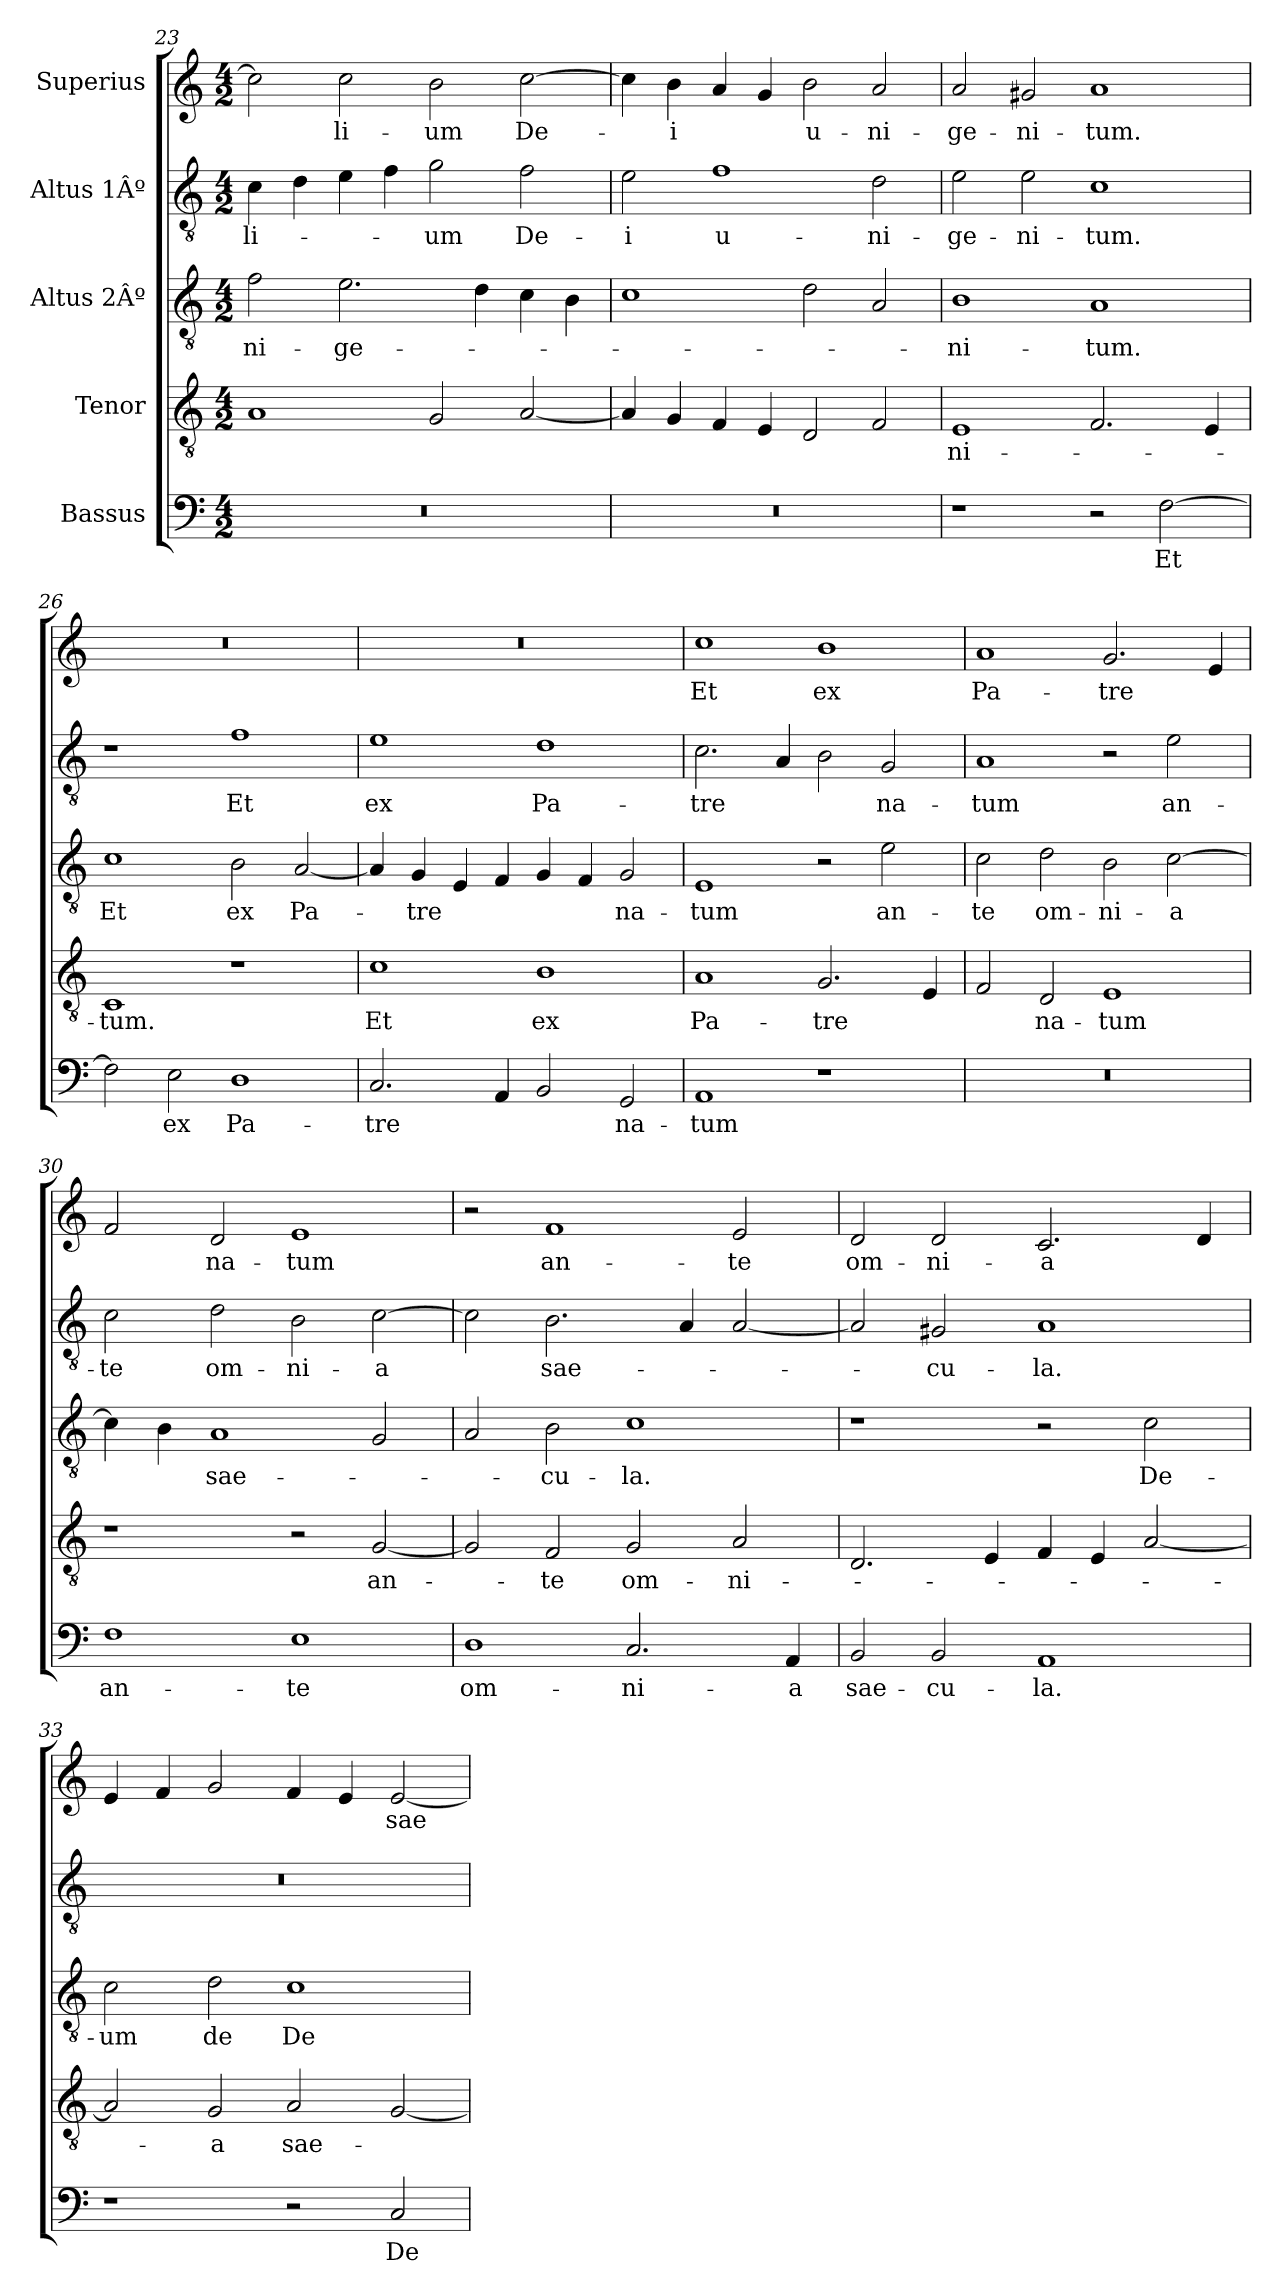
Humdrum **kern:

**kern	**text	**kern	**text	**kern	**text	**kern	**text	**kern	**text
*part5	*part5	*part4	*part4	*part3	*part3	*part2	*part2	*part1	*part1
*staff5	*staff5	*staff4	*staff4	*staff3	*staff3	*staff2	*staff2	*staff1	*staff1
*I"Bassus	*	*I"Tenor	*	*I"Altus 2Âº	*	*I"Altus 1Âº	*	*I"Superius	*
*clefF4	*	*clefGv2	*	*clefGv2	*	*clefGv2	*	*clefG2	*
*k[]	*	*k[]	*	*k[]	*	*k[]	*	*k[]	*
*M4/2	*	*M4/2	*	*M4/2	*	*M4/2	*	*M4/2	*
=23	=23	=23	=23	=23	=23	=23	=23	=23	=23
0r	.	1A/	.	2f\	-ni-	4c\	-li-	2cc\]	.
.	.	.	.	.	.	4d\	.	.	.
.	.	.	.	2.e\	-ge-	4e\	.	2cc\	-li-
.	.	.	.	.	.	4f\	.	.	.
.	.	2G/	.	.	.	2g\	-um	2b\	-um
.	.	.	.	4d\	.	.	.	.	.
.	.	[2A/	.	4c\	.	2f\	De-	[2cc\	De-
.	.	.	.	4B\	.	.	.	.	.
=24	=24	=24	=24	=24	=24	=24	=24	=24	=24
0r	.	4A/]	.	1c\	.	2e\	-i	4cc\]	.
.	.	4G/	.	.	.	.	.	4b\	-i
.	.	4F/	.	.	.	1f\	u-	4a/	.
.	.	4E/	.	.	.	.	.	4g/	.
.	.	2D/	.	2d\	.	.	.	2b\	u-
.	.	2F/	.	2A/	.	2d\	-ni-	2a/	-ni-
=25	=25	=25	=25	=25	=25	=25	=25	=25	=25
1r	.	1E/	-ni-	1B\	-ni-	2e\	-ge-	2a/	-ge-
.	.	.	.	.	.	2e\	-ni-	2g#X/	-ni-
2r	.	2.F/	.	1A/	-tum.	1c\	-tum.	1a/	-tum.
[2F\	Et	.	.	.	.	.	.	.	.
.	.	4E/	.	.	.	.	.	.	.
=26	=26	=26	=26	=26	=26	=26	=26	=26	=26
2F\]	.	1C/	-tum.	1c\	Et	1r	.	0r	.
2E\	ex	.	.	.	.	.	.	.	.
1D\	Pa-	1r	.	2B\	ex	1f\	Et	.	.
.	.	.	.	[2A/	Pa-	.	.	.	.
=27	=27	=27	=27	=27	=27	=27	=27	=27	=27
2.C/	-tre	1c\	Et	4A/]	.	1e\	ex	0r	.
.	.	.	.	4G/	-tre	.	.	.	.
.	.	.	.	4E/	.	.	.	.	.
4AA/	.	.	.	4F/	.	.	.	.	.
2BB/	.	1B\	ex	4G/	.	1d\	Pa-	.	.
.	.	.	.	4F/	.	.	.	.	.
2GG/	na-	.	.	2G/	na-	.	.	.	.
=28	=28	=28	=28	=28	=28	=28	=28	=28	=28
1AA/	-tum	1A/	Pa-	1E/	-tum	2.c\	-tre	1cc\	Et
.	.	.	.	.	.	4A/	.	.	.
1r	.	2.G/	-tre	2r	.	2B\	.	1b\	ex
.	.	.	.	2e\	an-	2G/	na-	.	.
.	.	4E/	.	.	.	.	.	.	.
=29	=29	=29	=29	=29	=29	=29	=29	=29	=29
0r	.	2F/	.	2c\	-te	1A/	-tum	1a/	Pa-
.	.	2D/	na-	2d\	om-	.	.	.	.
.	.	1E/	-tum	2B\	-ni-	2r	.	2.g/	-tre
.	.	.	.	[2c\	-a	2e\	an-	.	.
.	.	.	.	.	.	.	.	4e/	.
=30	=30	=30	=30	=30	=30	=30	=30	=30	=30
1F\	an-	1r	.	4c\]	.	2c\	-te	2f/	.
.	.	.	.	4B\	.	.	.	.	.
.	.	.	.	1A/	sae-	2d\	om-	2d/	na-
1E\	-te	2r	.	.	.	2B\	-ni-	1e/	-tum
.	.	[2G/	an-	2G/	.	[2c\	-a	.	.
=31	=31	=31	=31	=31	=31	=31	=31	=31	=31
1D\	om-	2G/]	.	2A/	.	2c\]	.	2r	.
.	.	2F/	-te	2B\	-cu-	2.B\	sae-	1f/	an-
2.C/	-ni-	2G/	om-	1c\	-la.	.	.	.	.
.	.	.	.	.	.	4A/	.	.	.
.	.	2A/	-ni-	.	.	[2A/	.	2e/	-te
4AA/	-a	.	.	.	.	.	.	.	.
=32	=32	=32	=32	=32	=32	=32	=32	=32	=32
2BB/	sae-	2.D/	.	1r	.	2A/]	.	2d/	om-
2BB/	-cu-	.	.	.	.	2G#X/	-cu-	2d/	-ni-
.	.	4E/	.	.	.	.	.	.	.
1AA/	-la.	4F/	.	2r	.	1A/	-la.	2.c/	-a
.	.	4E/	.	.	.	.	.	.	.
.	.	[2A/	.	2c\	De-	.	.	.	.
.	.	.	.	.	.	.	.	4d/	.
=33	=33	=33	=33	=33	=33	=33	=33	=33	=33
1r	.	2A/]	.	2c\	-um	0r	.	4e/	.
.	.	.	.	.	.	.	.	4f/	.
.	.	2G/	-a	2d\	de	.	.	2g/	.
2r	.	2A/	sae-	1c\	De-	.	.	4f/	.
.	.	.	.	.	.	.	.	4e/	.
2C/	De-	[2G/	.	.	.	.	.	[2e/	sae-
=	=	=	=	=	=	=	=	=	=
*-	*-	*-	*-	*-	*-	*-	*-	*-	*-
